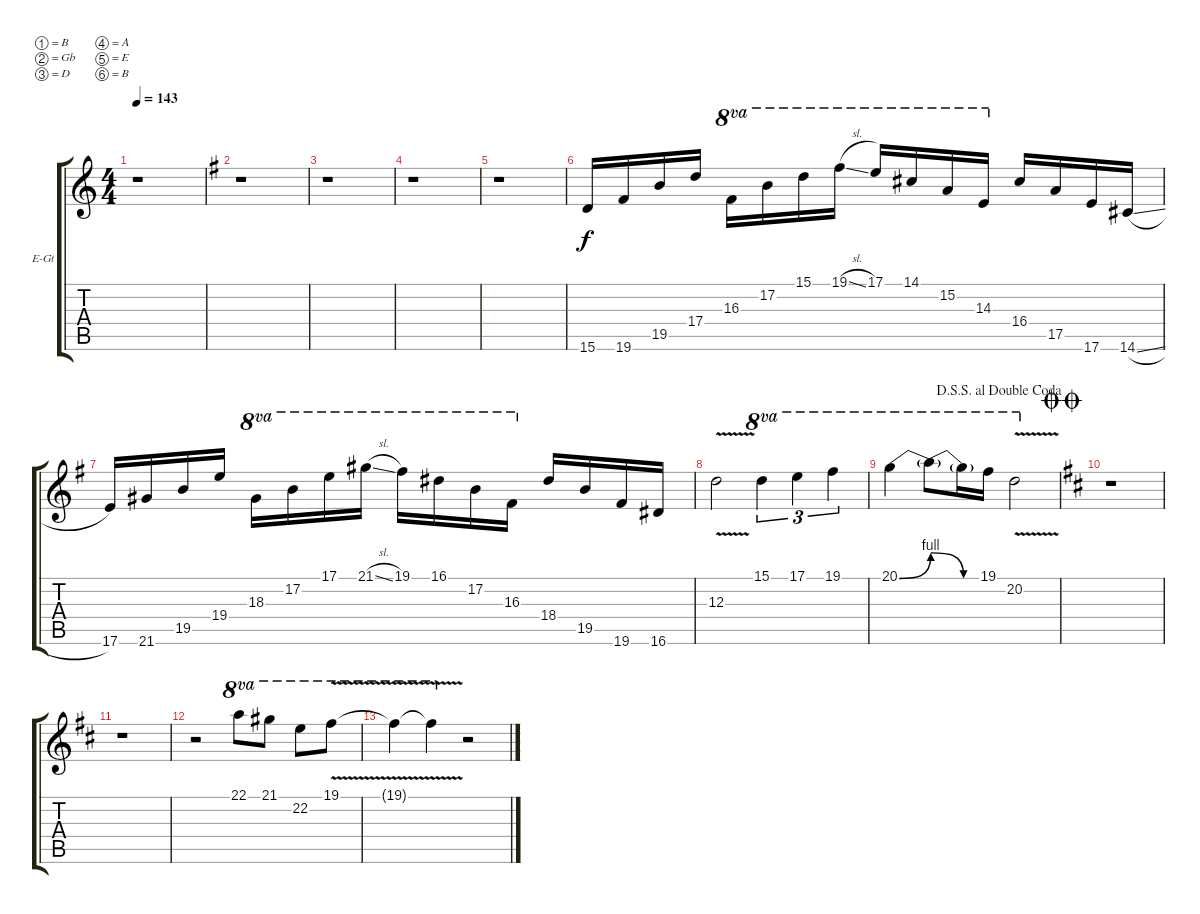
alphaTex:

\bracketExtendMode groupsimilarinstruments
\firstSystemTrackNameOrientation horizontal
\otherSystemsTrackNameOrientation horizontal
\track ("Christopher Amott" "E-Gt") {instrument distortionguitar}
\staff {score tabs}
\tuning (B3 Gb3 D3 A2 E2 B1)
\ts (4 4)
\tempo 143
\clef g2
\ks c
r.1{dy f} |
\ks g
r.1 |
r.1 |
r.1 |
r.1 |
15.6.16 19.6.16 19.5.16 17.4.16 16.3.16{ot 8va} 17.2.16{ot 8va} 15.1.16{ot 8va} 19.1{sl}.16{ot 8va} 17.1.16{ot 8va} 14.1.16{ot 8va} 15.2.16{ot 8va} 14.3.16{ot 8va} 16.4.16 17.5.16 17.6.16 14.6{sl}.16 |
17.6.16 21.6.16 19.5.16 19.4.16 18.3.16{ot 8va} 17.2.16{ot 8va} 17.1.16{ot 8va} 21.1{sl}.16{ot 8va} 19.1.16{ot 8va} 16.1.16{ot 8va} 17.2.16{ot 8va} 16.3.16{ot 8va} 18.4.16 19.5.16 19.6.16 16.6.16 |
12.3{v}.2 15.1.4{tu (3 2) ot 8va} 17.1.4{tu (3 2) ot 8va} 19.1.4{tu (3 2) ot 8va} |
\jump dalsegnosegnoaldoublecoda
20.1{be (bend 0 0 60 4)}.4{ot 8va} 20.1{be (release 0 4 60 0) t}.8{ot 8va} 20.1{be (hold 0 0 60 0) t}.16{ot 8va} 19.1.16{ot 8va} 20.2{v}.2{ot 8va} |
\jump doublecoda
\ks d
r.1 |
r.1 |
r.2 22.1.8{ot 8va} 21.1.8{ot 8va} 22.2.8{ot 8va} 19.1{v}.8{ot 8va} |
19.1{v t}.4{ot 8va} 19.1{v t}.4{ot 8va} r.2
